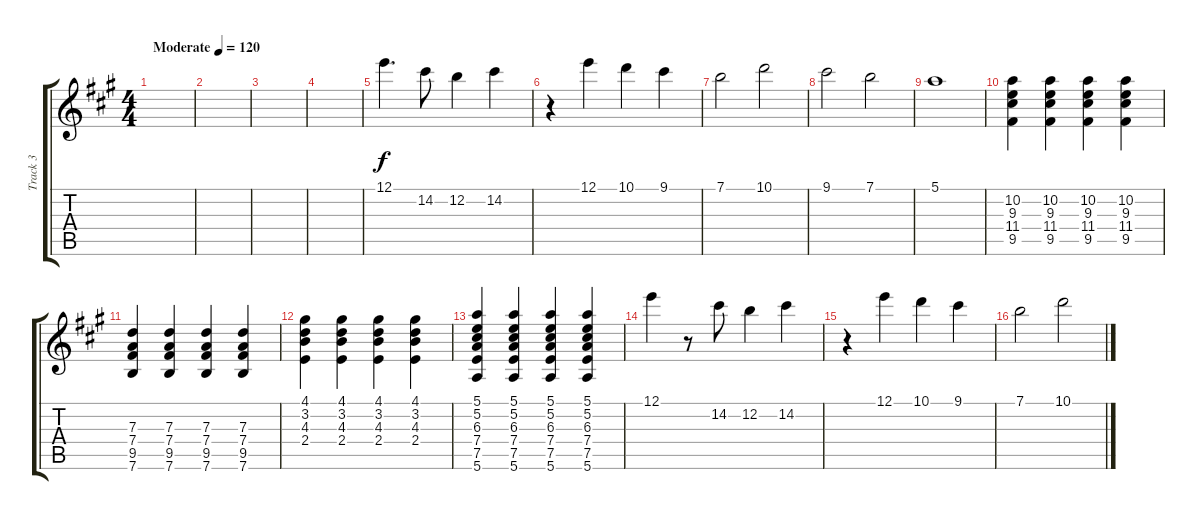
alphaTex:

\track ("Track 3" "Track 3") {instrument acousticguitarsteel}
\staff {score tabs}
\tuning (E4 B3 G3 D3 A2 E2) {hide}
\ts (4 4)
\tempo (120 "Moderate")
\clef g2
\ks a
|
|
|
|
12.1.4{d} 14.2.8 12.2.4 14.2.4 |
r.4 12.1.4 10.1.4 9.1.4 |
7.1.2 10.1.2 |
9.1.2 7.1.2 |
5.1.1 |
(10.2 9.3 11.4 9.5).4 (10.2 9.3 11.4 9.5).4 (10.2 9.3 11.4 9.5).4 (10.2 9.3 11.4 9.5).4 |
(7.3 7.4 9.5 7.6).4 (7.3 7.4 9.5 7.6).4 (7.3 7.4 9.5 7.6).4 (7.3 7.4 9.5 7.6).4 |
(4.1 3.2 4.3 2.4).4 (4.1 3.2 4.3 2.4).4 (4.1 3.2 4.3 2.4).4 (4.1 3.2 4.3 2.4).4 |
(5.1 5.2 6.3 7.4 7.5 5.6).4 (5.1 5.2 6.3 7.4 7.5 5.6).4 (5.1 5.2 6.3 7.4 7.5 5.6).4 (5.1 5.2 6.3 7.4 7.5 5.6).4 |
12.1.4 r.8 14.2.8 12.2.4 14.2.4 |
r.4 12.1.4 10.1.4 9.1.4 |
7.1.2 10.1.2
